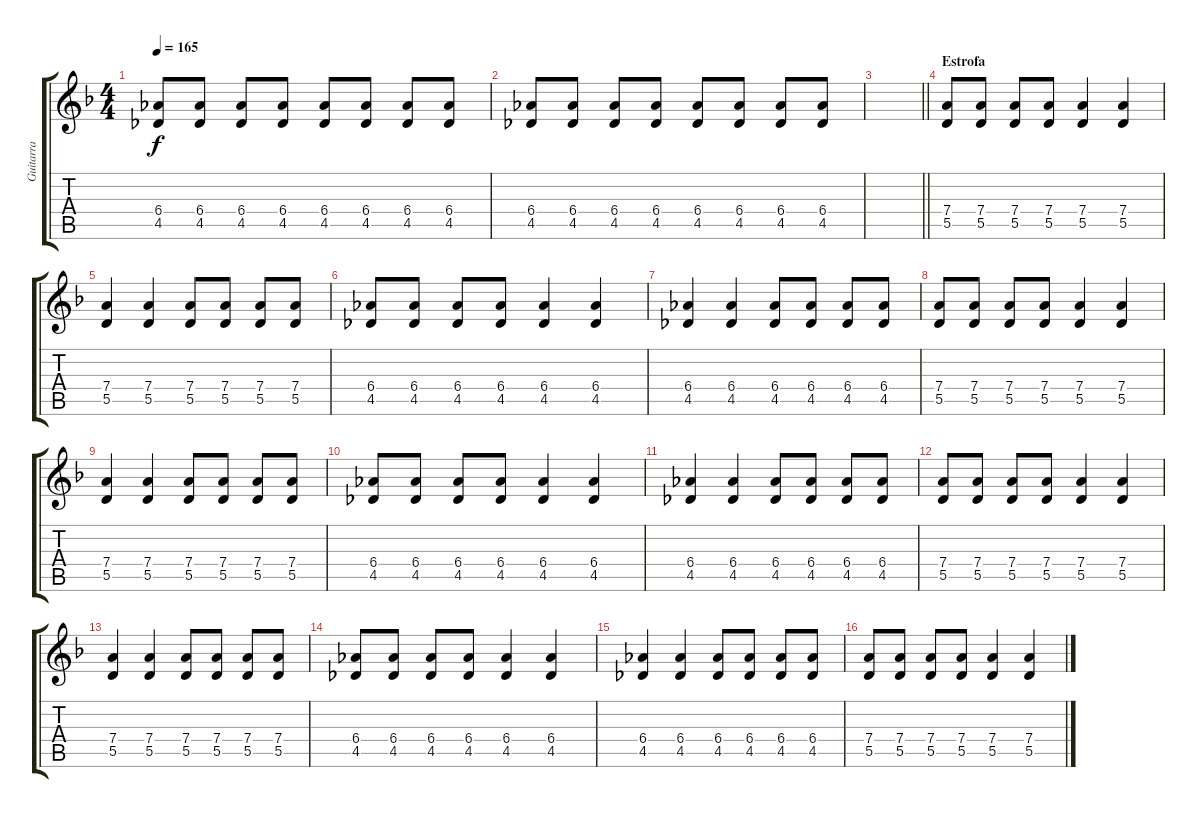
\track ("Guitarra" "Guitarra") {instrument distortionguitar}
\staff {score tabs}
\tuning (E4 B3 G3 D3 A2 E2) {hide}
\ts (4 4)
\tempo 165
\clef g2
\ks f
(6.4 4.5).8{dy f} (6.4 4.5).8 (6.4 4.5).8 (6.4 4.5).8 (6.4 4.5).8 (6.4 4.5).8 (6.4 4.5).8 (6.4 4.5).8 |
(6.4 4.5).8 (6.4 4.5).8 (6.4 4.5).8 (6.4 4.5).8 (6.4 4.5).8 (6.4 4.5).8 (6.4 4.5).8 (6.4 4.5).8 |
\barLineRight lightlight
|
\section ("" "Estrofa")
(7.4 5.5).8 (7.4 5.5).8 (7.4 5.5).8 (7.4 5.5).8 (7.4 5.5).4 (7.4 5.5).4 |
(7.4 5.5).4 (7.4 5.5).4 (7.4 5.5).8 (7.4 5.5).8 (7.4 5.5).8 (7.4 5.5).8 |
(6.4 4.5).8 (6.4 4.5).8 (6.4 4.5).8 (6.4 4.5).8 (6.4 4.5).4 (6.4 4.5).4 |
(6.4 4.5).4 (6.4 4.5).4 (6.4 4.5).8 (6.4 4.5).8 (6.4 4.5).8 (6.4 4.5).8 |
(7.4 5.5).8 (7.4 5.5).8 (7.4 5.5).8 (7.4 5.5).8 (7.4 5.5).4 (7.4 5.5).4 |
(7.4 5.5).4 (7.4 5.5).4 (7.4 5.5).8 (7.4 5.5).8 (7.4 5.5).8 (7.4 5.5).8 |
(6.4 4.5).8 (6.4 4.5).8 (6.4 4.5).8 (6.4 4.5).8 (6.4 4.5).4 (6.4 4.5).4 |
(6.4 4.5).4 (6.4 4.5).4 (6.4 4.5).8 (6.4 4.5).8 (6.4 4.5).8 (6.4 4.5).8 |
(7.4 5.5).8 (7.4 5.5).8 (7.4 5.5).8 (7.4 5.5).8 (7.4 5.5).4 (7.4 5.5).4 |
(7.4 5.5).4 (7.4 5.5).4 (7.4 5.5).8 (7.4 5.5).8 (7.4 5.5).8 (7.4 5.5).8 |
(6.4 4.5).8 (6.4 4.5).8 (6.4 4.5).8 (6.4 4.5).8 (6.4 4.5).4 (6.4 4.5).4 |
(6.4 4.5).4 (6.4 4.5).4 (6.4 4.5).8 (6.4 4.5).8 (6.4 4.5).8 (6.4 4.5).8 |
(7.4 5.5).8 (7.4 5.5).8 (7.4 5.5).8 (7.4 5.5).8 (7.4 5.5).4 (7.4 5.5).4
